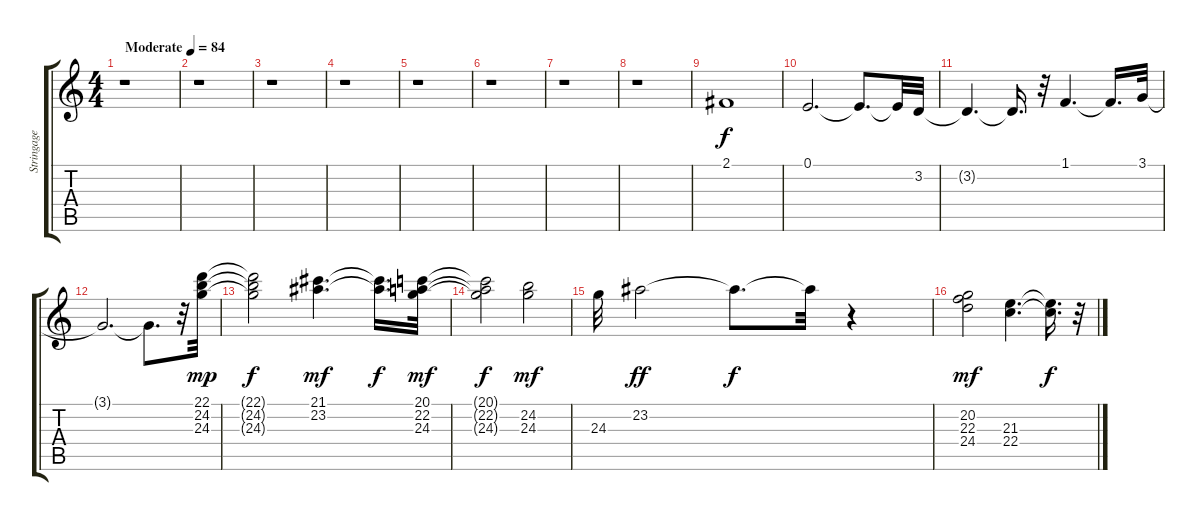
\track ("Stringage" "Stringage") {instrument violin}
\staff {score tabs}
\tuning (E4 B3 G3 D3 A2 E2) {hide}
\ts (4 4)
\tempo (84 "Moderate")
\clef g2
\ks c
r.1{dy f instrument violin} |
r.1 |
r.1 |
r.1 |
r.1 |
r.1 |
r.1 |
r.1 |
2.1.1 |
0.1.2{d} 0.1{t}.8{d} 0.1{t}.32 3.2.32 |
3.2{t}.4{d} 3.2{t}.16{d} r.32 1.1.4{d} 1.1{t}.16{d} 3.1.32 |
3.1{t}.2{d} 3.1{t}.8{d} r.32 (22.1 24.2 24.3).32{dy mp} |
(22.1{t} 24.2{t} 24.3{t}).2{dy f} (21.1 23.2).4{d dy mf} (21.1{t} 23.2{t}).16{d dy f} (20.1 22.2 24.3).32{dy mf} |
(20.1{t} 22.2{t} 24.3{t}).2{dy f} (24.2 24.3).2{dy mf} |
24.3.32 23.2.2{dy ff} 23.2{t}.8{d dy f} 23.2{t}.32 r.4 |
(20.2 22.3 24.4).2{dy mf} (21.3 22.4).4{d} (21.3{t} 22.4{t}).16{d dy f} r.32
